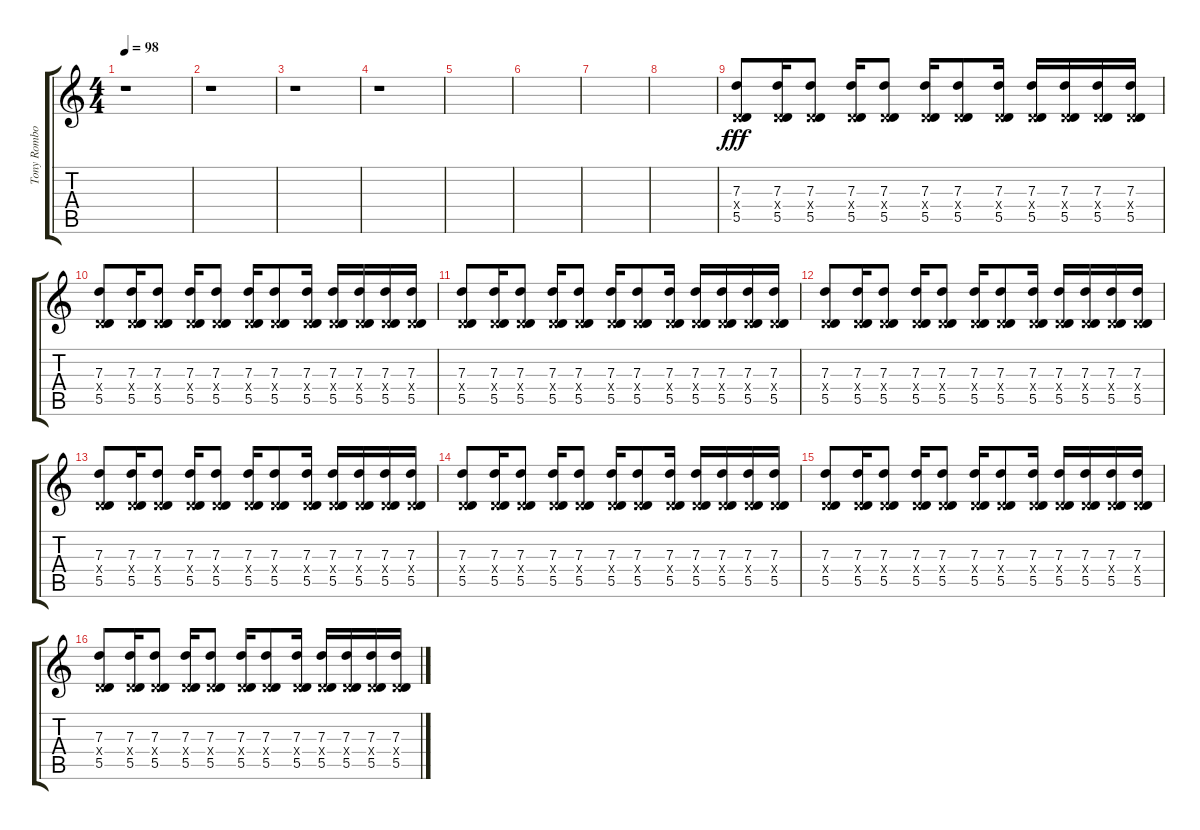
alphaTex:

\track ("Tony Rombola - Fills Guitar" "Tony Rombo") {instrument distortionguitar}
\staff {score tabs}
\tuning (E4 B3 G3 D3 A2 D2) {hide}
\ts (4 4)
\tempo 98
\clef g2
\ks c
r.1{dy fff} |
r.1 |
r.1 |
r.1 |
|
|
|
|
(7.3 0.4{x} 5.5).8 (7.3 0.4{x} 5.5).16 (7.3 0.4{x} 5.5).8 (7.3 0.4{x} 5.5).16 (7.3 0.4{x} 5.5).8 (7.3 0.4{x} 5.5).16 (7.3 0.4{x} 5.5).8 (7.3 0.4{x} 5.5).16 (7.3 0.4{x} 5.5).16 (7.3 0.4{x} 5.5).16 (7.3 0.4{x} 5.5).16 (7.3 0.4{x} 5.5).16 |
(7.3 0.4{x} 5.5).8 (7.3 0.4{x} 5.5).16 (7.3 0.4{x} 5.5).8 (7.3 0.4{x} 5.5).16 (7.3 0.4{x} 5.5).8 (7.3 0.4{x} 5.5).16 (7.3 0.4{x} 5.5).8 (7.3 0.4{x} 5.5).16 (7.3 0.4{x} 5.5).16 (7.3 0.4{x} 5.5).16 (7.3 0.4{x} 5.5).16 (7.3 0.4{x} 5.5).16 |
(7.3 0.4{x} 5.5).8 (7.3 0.4{x} 5.5).16 (7.3 0.4{x} 5.5).8 (7.3 0.4{x} 5.5).16 (7.3 0.4{x} 5.5).8 (7.3 0.4{x} 5.5).16 (7.3 0.4{x} 5.5).8 (7.3 0.4{x} 5.5).16 (7.3 0.4{x} 5.5).16 (7.3 0.4{x} 5.5).16 (7.3 0.4{x} 5.5).16 (7.3 0.4{x} 5.5).16 |
(7.3 0.4{x} 5.5).8 (7.3 0.4{x} 5.5).16 (7.3 0.4{x} 5.5).8 (7.3 0.4{x} 5.5).16 (7.3 0.4{x} 5.5).8 (7.3 0.4{x} 5.5).16 (7.3 0.4{x} 5.5).8 (7.3 0.4{x} 5.5).16 (7.3 0.4{x} 5.5).16 (7.3 0.4{x} 5.5).16 (7.3 0.4{x} 5.5).16 (7.3 0.4{x} 5.5).16 |
(7.3 0.4{x} 5.5).8 (7.3 0.4{x} 5.5).16 (7.3 0.4{x} 5.5).8 (7.3 0.4{x} 5.5).16 (7.3 0.4{x} 5.5).8 (7.3 0.4{x} 5.5).16 (7.3 0.4{x} 5.5).8 (7.3 0.4{x} 5.5).16 (7.3 0.4{x} 5.5).16 (7.3 0.4{x} 5.5).16 (7.3 0.4{x} 5.5).16 (7.3 0.4{x} 5.5).16 |
(7.3 0.4{x} 5.5).8 (7.3 0.4{x} 5.5).16 (7.3 0.4{x} 5.5).8 (7.3 0.4{x} 5.5).16 (7.3 0.4{x} 5.5).8 (7.3 0.4{x} 5.5).16 (7.3 0.4{x} 5.5).8 (7.3 0.4{x} 5.5).16 (7.3 0.4{x} 5.5).16 (7.3 0.4{x} 5.5).16 (7.3 0.4{x} 5.5).16 (7.3 0.4{x} 5.5).16 |
(7.3 0.4{x} 5.5).8 (7.3 0.4{x} 5.5).16 (7.3 0.4{x} 5.5).8 (7.3 0.4{x} 5.5).16 (7.3 0.4{x} 5.5).8 (7.3 0.4{x} 5.5).16 (7.3 0.4{x} 5.5).8 (7.3 0.4{x} 5.5).16 (7.3 0.4{x} 5.5).16 (7.3 0.4{x} 5.5).16 (7.3 0.4{x} 5.5).16 (7.3 0.4{x} 5.5).16 |
(7.3 0.4{x} 5.5).8 (7.3 0.4{x} 5.5).16 (7.3 0.4{x} 5.5).8 (7.3 0.4{x} 5.5).16 (7.3 0.4{x} 5.5).8 (7.3 0.4{x} 5.5).16 (7.3 0.4{x} 5.5).8 (7.3 0.4{x} 5.5).16 (7.3 0.4{x} 5.5).16 (7.3 0.4{x} 5.5).16 (7.3 0.4{x} 5.5).16 (7.3 0.4{x} 5.5).16
